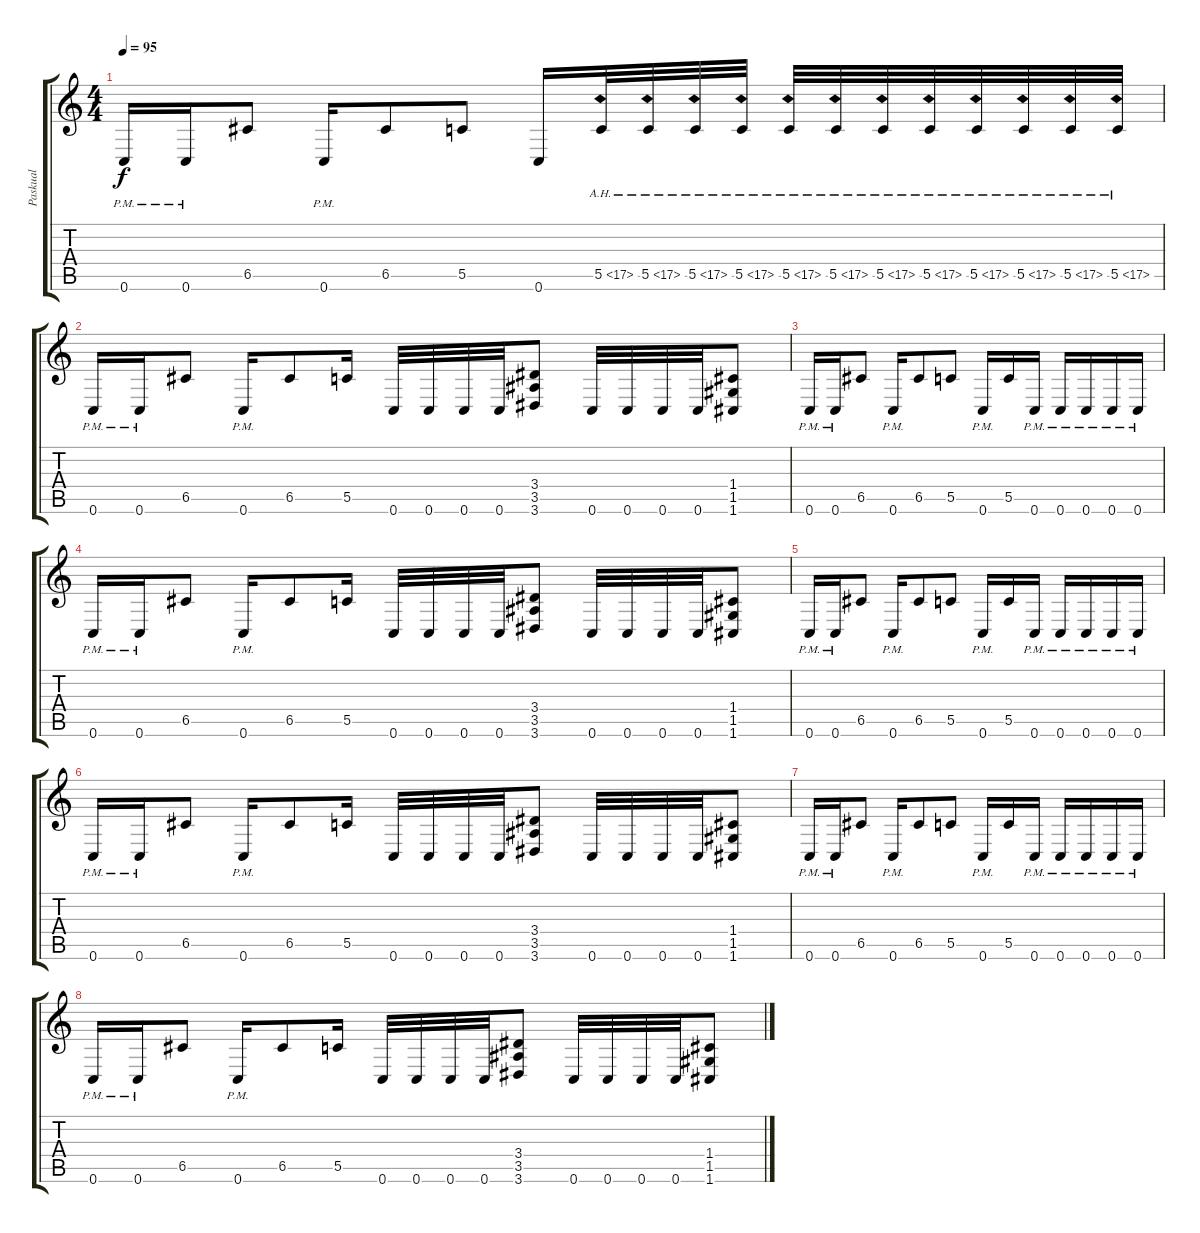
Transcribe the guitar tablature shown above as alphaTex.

\track ("Paskual" "Paskual") {instrument distortionguitar}
\staff {score tabs}
\tuning (D4 A3 F3 C3 G2 C2) {hide}
\ts (4 4)
\tempo 95
\clef g2
\ks c
0.6{pm}.16{dy f} 0.6{pm}.16 6.5.8 0.6{pm}.16 6.5.8 5.5.8 0.6.16 5.5{ah 12}.32 5.5{ah 12}.32 5.5{ah 12}.32 5.5{ah 12}.32 5.5{ah 12}.32 5.5{ah 12}.32 5.5{ah 12}.32 5.5{ah 12}.32 5.5{ah 12}.32 5.5{ah 12}.32 5.5{ah 12}.32 5.5{ah 12}.32 |
0.6{pm}.16 0.6{pm}.16 6.5.8 0.6{pm}.16 6.5.8 5.5.16 0.6.32 0.6.32 0.6.32 0.6.32 (3.4 3.5 3.6).8 0.6.32 0.6.32 0.6.32 0.6.32 (1.4 1.5 1.6).8 |
0.6{pm}.16 0.6{pm}.16 6.5.8 0.6{pm}.16 6.5.8 5.5.8 0.6{pm}.16 5.5.16 0.6{pm}.16 0.6{pm}.16 0.6{pm}.16 0.6{pm}.16 0.6{pm}.16 |
0.6{pm}.16 0.6{pm}.16 6.5.8 0.6{pm}.16 6.5.8 5.5.16 0.6.32 0.6.32 0.6.32 0.6.32 (3.4 3.5 3.6).8 0.6.32 0.6.32 0.6.32 0.6.32 (1.4 1.5 1.6).8 |
0.6{pm}.16 0.6{pm}.16 6.5.8 0.6{pm}.16 6.5.8 5.5.8 0.6{pm}.16 5.5.16 0.6{pm}.16 0.6{pm}.16 0.6{pm}.16 0.6{pm}.16 0.6{pm}.16 |
0.6{pm}.16 0.6{pm}.16 6.5.8 0.6{pm}.16 6.5.8 5.5.16 0.6.32 0.6.32 0.6.32 0.6.32 (3.4 3.5 3.6).8 0.6.32 0.6.32 0.6.32 0.6.32 (1.4 1.5 1.6).8 |
0.6{pm}.16 0.6{pm}.16 6.5.8 0.6{pm}.16 6.5.8 5.5.8 0.6{pm}.16 5.5.16 0.6{pm}.16 0.6{pm}.16 0.6{pm}.16 0.6{pm}.16 0.6{pm}.16 |
0.6{pm}.16 0.6{pm}.16 6.5.8 0.6{pm}.16 6.5.8 5.5.16 0.6.32 0.6.32 0.6.32 0.6.32 (3.4 3.5 3.6).8 0.6.32 0.6.32 0.6.32 0.6.32 (1.4 1.5 1.6).8
